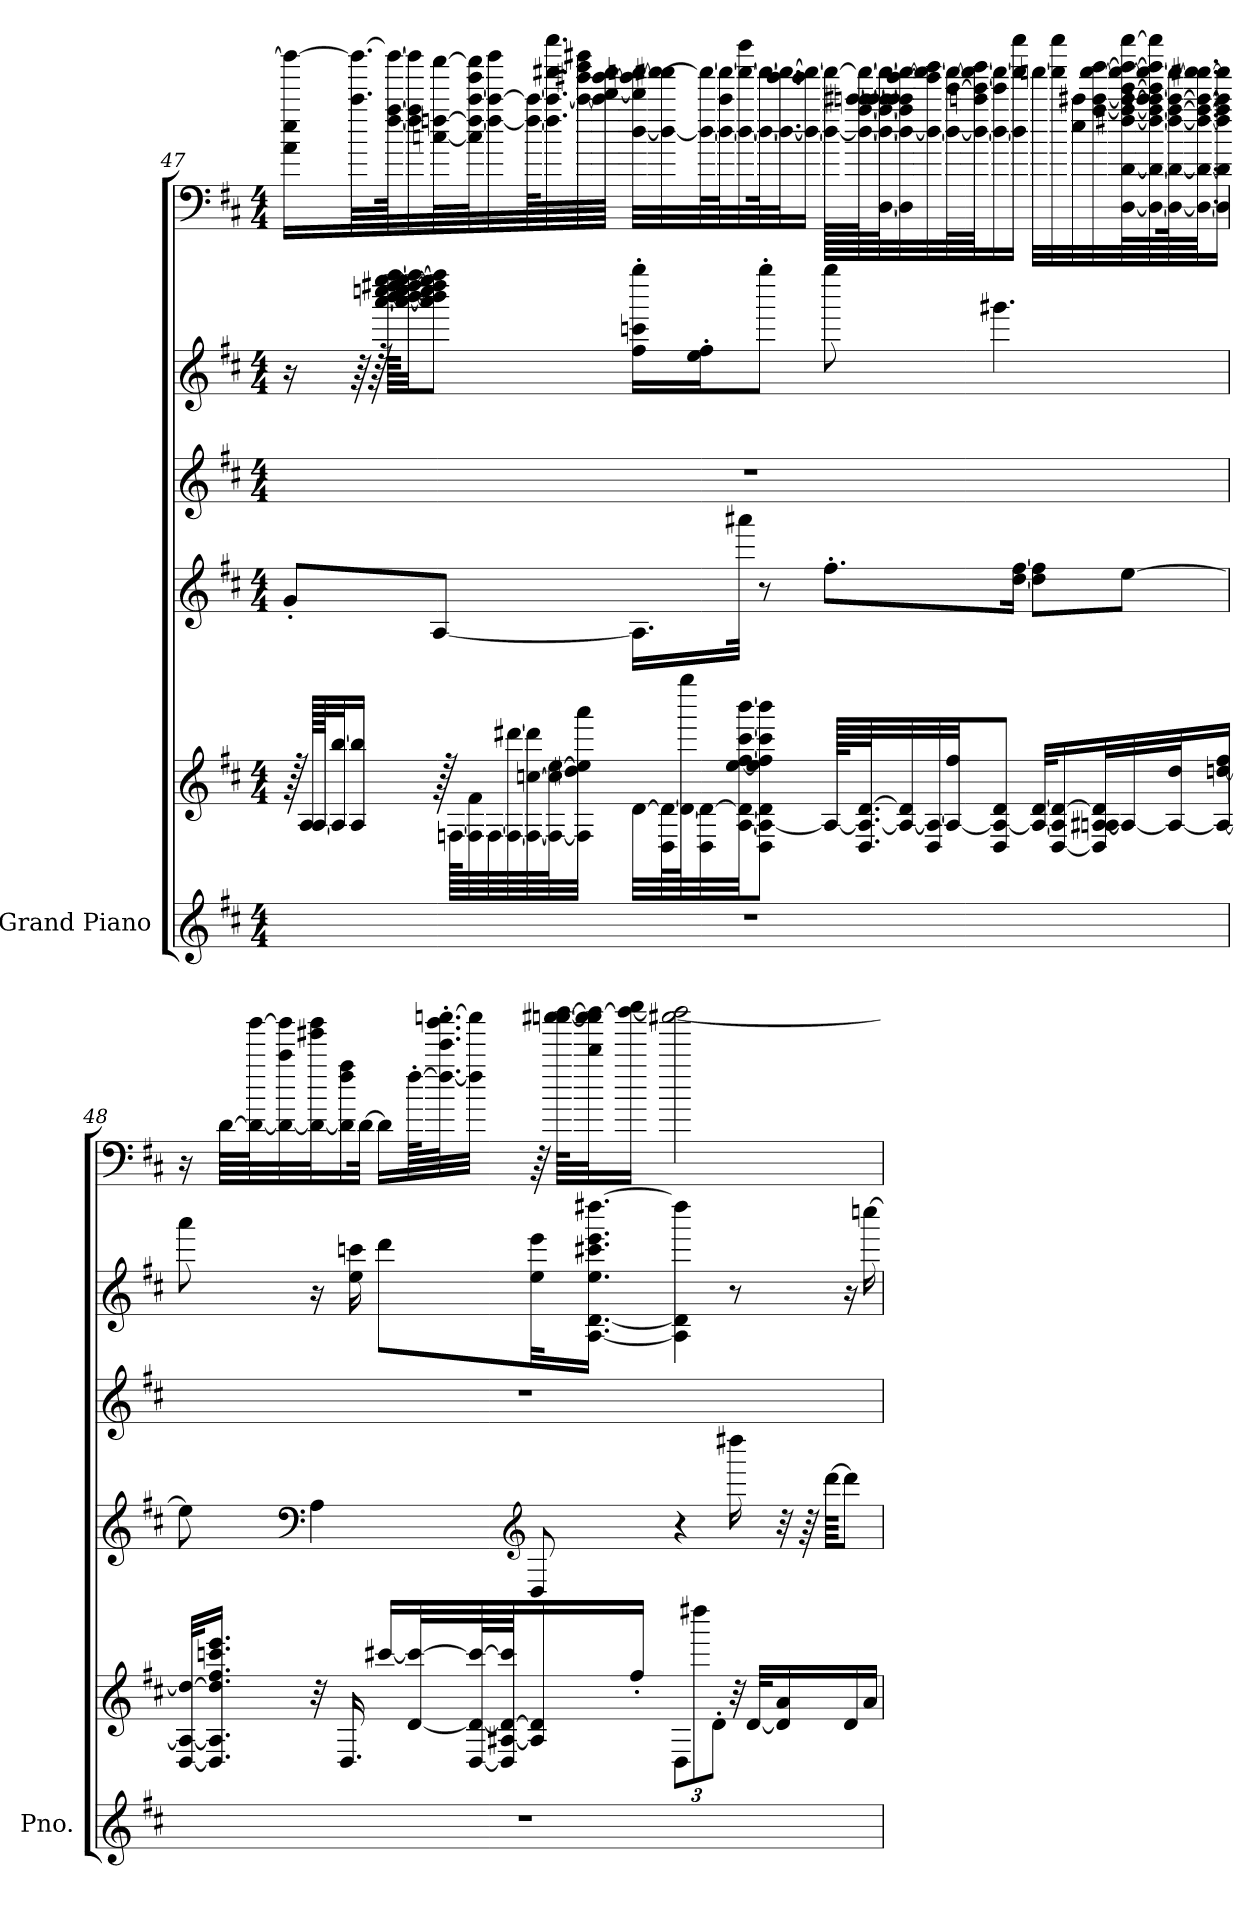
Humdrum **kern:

**kern	**kern	**kern	**kern	**kern	**kern
*part1	*part1	*part1	*part1	*part1	*part1
*staff6	*staff5	*staff4	*staff3	*staff2	*staff1
*I"Grand Piano	*	*	*	*	*
*I'Pno.	*	*	*	*	*
!!LO:LB:g=z
*clefG2	*clefG2	*clefG2	*clefG2	*clefG2	*clefF4
*k[f#c#]	*k[f#c#]	*k[f#c#]	*k[f#c#]	*k[f#c#]	*k[f#c#]
*M4/4	*M4/4	*M4/4	*M4/4	*M4/4	*M4/4
=47	=47	=47	=47	=47	=47
1r	128r	8g'/L	1r	16r	16a\ 16ee\ 16dddd\_LL
.	128A/KLLLL	.	.	.	.
.	[64A/J	.	.	.	.
.	32A/] [32bb/J	.	.	.	.
.	16A/ 16bb/]JJ	.	.	64r	64.ccc#\ 64.dddd\_LL
.	.	.	.	128r	.
.	.	.	.	[128aaa\ [128bbb\ [128ccccn\ [128dddd#X\ [128eeee\ [128ffff#\KKLLL	[128ff#\ [128aa\ 128dddd\_JK
.	.	.	.	32aaa\_ 32bbb\_ 32cccc\_ 32dddd#\_ 32eeee\_ 32ffff#\_JJ	32ff#\] 32aa\] 32dddd\]
.	128r	[8A/J	.	8aaa\] 8bbb\] 8cccc\] 8dddd#\] 8eeee\] 8ffff#\]J	[64ccn\ [64ffn\ [64cccc#\L
.	[128Fn\KLLLL	.	.	.	.
.	64F\] 64f#\	.	.	.	64cc\] 64ff\_ [64ccc#\ 64ggg\ 64cccc#\]J
.	[64F\	.	.	.	32ff\_ 32ccc#\_ 32dddd\
.	64F\_ [64ddd#X\	.	.	.	.
.	64F\_ [64ccn\ 64ddd#\]	.	.	.	128ff\_ 128ccc#\_KL
.	.	.	.	.	64.ff\] 64.ccc#\_ 64.aaa#X\ 64.gggg\
.	64F\_ 64cc\] [64ee\J	.	.	.	.
.	32F\] 32dd#X\ 32ee\] 32aaa\JJJ	.	.	.	64ccc#\_ 64ggg#X\ 64bbb\ 64dddd#X\
.	.	.	.	.	64ccc#\] [64ddd\ [64ggg#\ 64aaa#\JJJJ
.	[32d\LLL	16.A\LL]	.	16ff#\' 16cccn\' 16gggg\'LL	[32dd\ 32ddd\] 32ggg#\] [32aaan\LLL
.	64D\ 64d\_L	.	.	.	32dd\_ 32aaan\_ 32aaa#X\
.	64d\_ 64gggg\J	.	.	.	.
.	32D\ 32d\_	.	.	16ee\' 16ff#\'J	64dd\_ 64aaa\_L
.	.	.	.	.	64dd\_ 64ccc#\ 64aaa\_J
.	[32A\ 32d\_ [32ee\ [32ff#\ [32ccc#\ [32bbb\JJ	32aaa#X\JJk	.	.	32dd\_ 32aaa\_ 32ffff#\
.	8D\ 8A\_ 8d\] 8ee\] 8ff#\] 8ccc#\] 8bbb\]J	8r	.	8gggg'\J	64dd\_ 64aaa\_K
.	.	.	.	.	32.dd\_ 32.ggg#\ 32.aaa\_J
.	.	.	.	.	16dd\_ 16ggg#\ 16aaa\_JJ
.	128A/KLLLL_	8.ff#'\L	.	8gggg\	128dd\_ 128aaa\_LLLLL
.	64.D/ 64.A/_ [64.d/J	.	.	.	128dd\_ [128aa\ [128cccn\ [128ccc#X\ 128aaa\_J
.	.	.	.	.	[64D\ 64dd\_ 64aa\_ 64ccc\_ 64ccc#\_ 64aaa\_J
.	32A/_ 32d/]	.	.	.	32D\] 32dd\_ 32aa\] 32ccc\] 32ccc#\] [32ggg#\ 32aaa\_
.	32D/ 32A/_	.	.	.	32dd\_ 32ggg#\] 32aaa\_ 32bbb\
.	32A/_ 32ff#/JJ	.	.	.	64dd\_ [64eee\ 64aaa\_L
.	.	.	.	.	64dd\_ 64cccn\ 64eee\_ 64aaa\_ 64bbb\JJ
.	8D/ 8A/_ 8d/J	.	.	4.ggg#X\	16dd\_ 16eee\] 16aaa\_
.	.	[16dd\ [16ff#\Jk	.	.	16dd\] 16aaa\] 16gggg\JJ
.	32A/_ [32d/KLL	8dd\] 8ff#\]L	.	.	[32aaan\LLL
.	[16D/ 16A/] 16d/_	.	.	.	32aaa\] 32gggg\
.	.	.	.	.	32ee\ 32ccc#X\
.	32D/] [32An/ 32A#X/ 32d/]L	.	.	.	[32aa\ [32ccc#\ [32aaa\ [32bbb\
.	32A/_	[8ee\J	.	.	[64D\ [64d\ [64ff#X\ 64aa\_ 64ccc#\_ [64eee\ 64aaa\_ 64bbb\_ [64gggg\L
.	.	.	.	.	64D\_ 64d\_ 64ff#\_ 64aa\_ 64cccn\ 64ccc#\_ 64eee\] 64aaa\_ 64bbb\] 64gggg\]
.	32A/_ 32dd#/J	.	.	.	128D\_ 128d\_ 128ff#\_ 128aa\_ 128ccc#\_ 128aaa\_K
.	.	.	.	.	64.D\_ 64.d\_ 64.ff#\_ 64.aa\_ 64.ccc#\_ 64.aaan\_ 64.aaa#X\JJ
.	16A/_ [16ddn/ 16ff#/JJ	.	.	.	16D\] 16d\] 16ff#\] 16aa\] 16ccc#\] 16aaa\]JJ
!!LO:LB:g=z
=48	=48	=48	=48	=48	=48
1r	[32D/ 32A/_ 32dd/_KLL	8ee\]	1r	8aaa\	16r
.	16.D/] 16.A/] 16.dd/] 16.ff#/ 16.cccn/ 16.eee/JJ	.	.	.	.
.	.	.	.	.	[64d\LLLL
.	.	.	.	.	64d\_ [64bbb\J
.	.	.	.	.	32d\_ 32ccc#\ 32bbb\]
*	*	*clefF4	*	*	*
.	32r	4A\	.	16r	32d\_ 32ggg#X\ 32bbb\J
.	16.D/	.	.	.	16d\] 16ff#\ 16aa\
.	.	.	.	16ee\ 16cccn\	.
.	.	.	.	.	[32d\JJk
*	*	*clefG2	*	*	*
.	[16ccc#X/LL	.	.	8ddd\L	16d\LL]
.	[32d/ 32ccc#/_L	.	.	.	[128ff#'\KLL
.	.	.	.	.	64.ff#\_' 64.eee\' 64.bbb\' [64.ccccn\'J
.	[64D/ 64d/_ 64ccc#/_L	.	.	.	32ff#\] 32cccc\]JJJ
.	64D/] [64A#X/ 64d/_ 64ccc#/]JJ	.	.	.	.
.	16A#/] 16d/]	8D/	.	32ee\ 32eee\KL	64r
.	.	.	.	.	[64ccccn\ [64cccc#X\ [64dddd\KLLL
.	.	.	.	[16.A\ [16.d\ 16.ee\ 16.ccc#X\ 16.eee\ [16.dddd#X\JJ	32ddd\ 32cccc\] 32cccc#\] 32dddd\_J
.	16ff#'/JJ	.	.	.	16dddd\_ 16eeee\JJ
*	*Xbrackettup	*	*	*	*
.	12D\L	4r	.	4A\] 4d\] 4dddd#\]	[2cccc#X\ 2dddd\]
.	12dddd#X\	.	.	.	.
.	12d'\J	.	.	.	.
.	32r	16dddd#X\	.	8r	.
.	[32d/KLL	.	.	.	.
.	16d/] 16a/	32r	.	.	.
.	.	64r	.	.	.
.	.	[64ddd\KKKL	.	.	.
.	16d/	8ddd\J]	.	16r	.
.	16a/JJ	.	.	[16ccccn\	.
=	=	=	=	=	=
*-	*-	*-	*-	*-	*-
